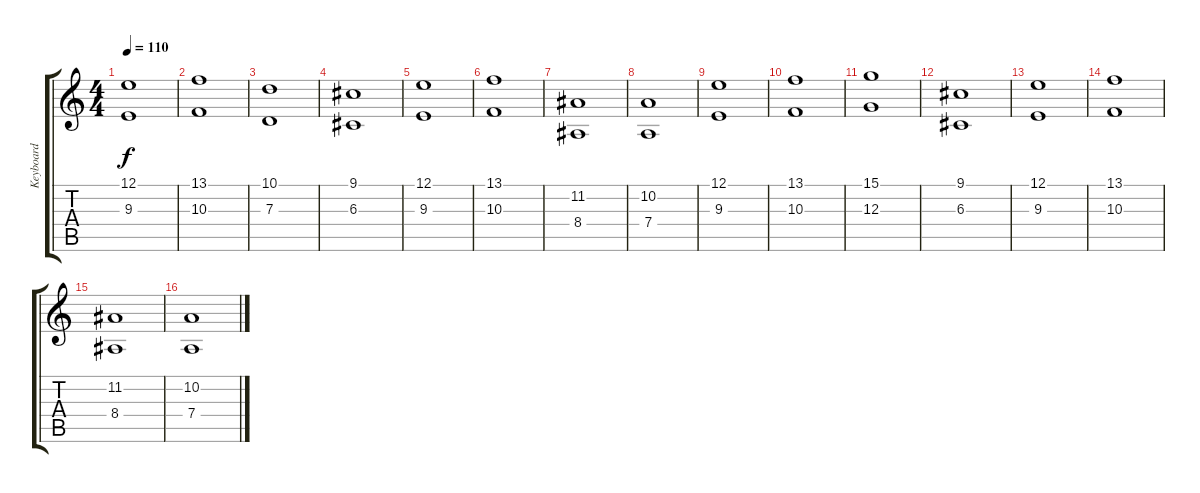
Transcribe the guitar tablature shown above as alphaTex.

\track ("Keyboard" "Keyboard") {instrument rockorgan}
\staff {score tabs}
\tuning (E4 B3 G3 D3 A2 E2) {hide}
\ts (4 4)
\tempo 110
\clef g2
\ks c
(12.1 9.3).1{dy f} |
(13.1 10.3).1 |
(10.1 7.3).1 |
(9.1 6.3).1 |
(12.1 9.3).1 |
(13.1 10.3).1 |
(11.2 8.4).1 |
(10.2 7.4).1 |
(12.1 9.3).1 |
(13.1 10.3).1 |
(15.1 12.3).1 |
(9.1 6.3).1 |
(12.1 9.3).1 |
(13.1 10.3).1 |
(11.2 8.4).1 |
(10.2 7.4).1
